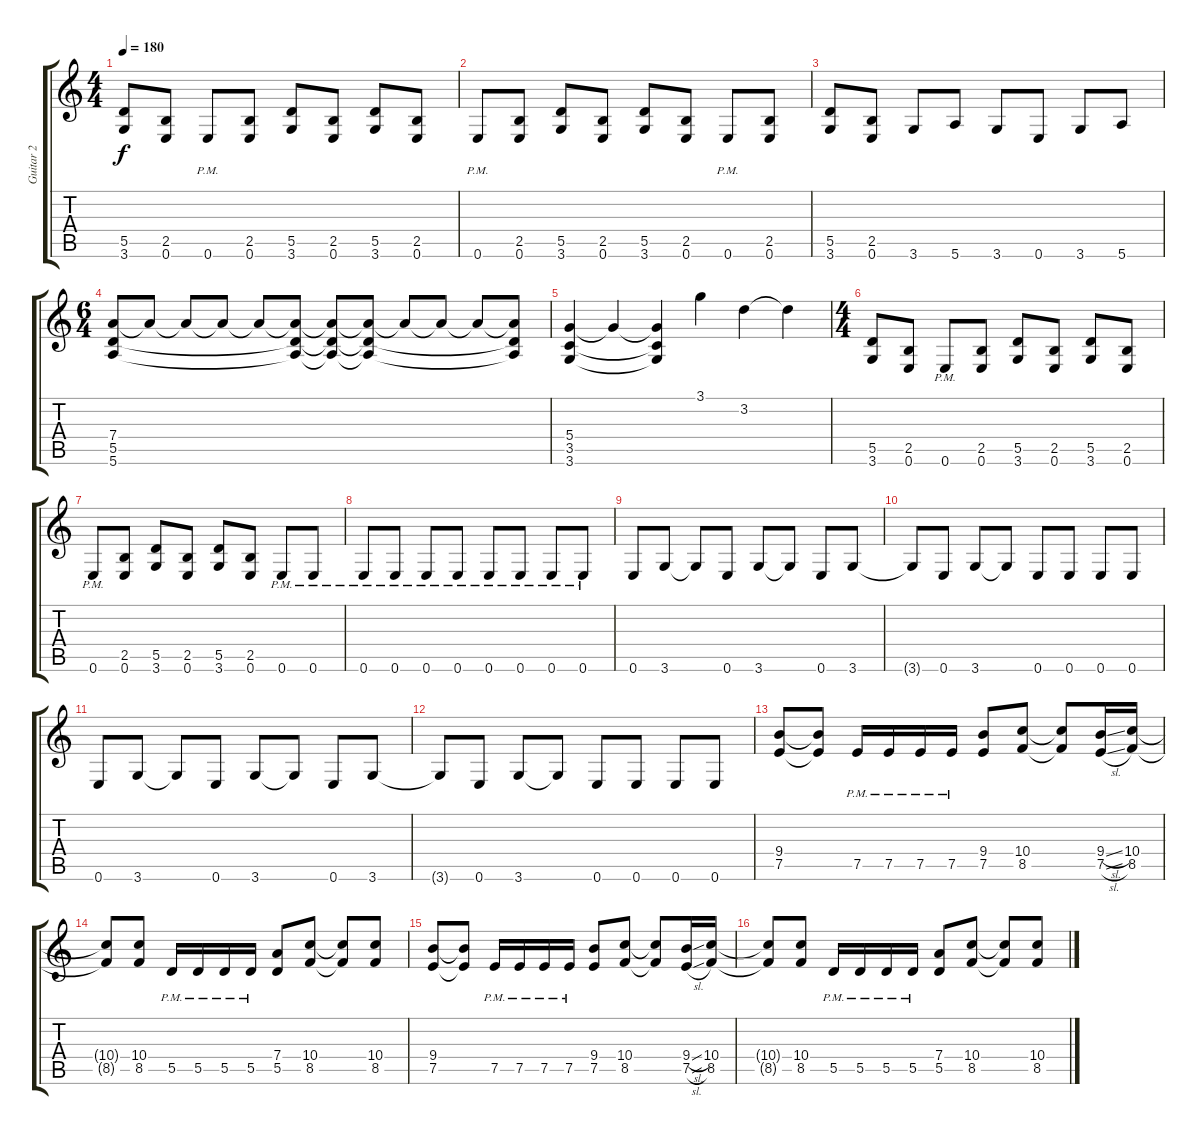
\track ("Guitar 2" "Guitar 2") {instrument distortionguitar}
\staff {score tabs}
\tuning (E4 B3 G3 D3 A2 E2) {hide}
\ts (4 4)
\tempo 180
\clef g2
\ks c
(5.5 3.6).8{dy f} (2.5 0.6).8 0.6{pm}.8 (2.5 0.6).8 (5.5 3.6).8 (2.5 0.6).8 (5.5 3.6).8 (2.5 0.6).8 |
0.6{pm}.8 (2.5 0.6).8 (5.5 3.6).8 (2.5 0.6).8 (5.5 3.6).8 (2.5 0.6).8 0.6{pm}.8 (2.5 0.6).8 |
(5.5 3.6).8 (2.5 0.6).8 3.6.8 5.6.8 3.6.8 0.6.8 3.6.8 5.6.8 |
\ts (6 4)
(7.4 5.5 5.6).8 7.4{t}.8 7.4{t}.8 7.4{t}.8 7.4{t}.8 (7.4{t} 5.5{t} 5.6{t}).8 (7.4{t} 5.5{t} 5.6{t}).8 (7.4{t} 5.5{t} 5.6{t}).8 7.4{t}.8 7.4{t}.8 7.4{t}.8 (7.4{t} 5.5{t} 5.6{t}).8 |
(5.4 3.5 3.6).4 5.4{t}.4 (5.4{t} 3.5{t} 3.6{t}).4 3.1.4 3.2.4 3.2{t}.4 |
\ts (4 4)
(5.5 3.6).8 (2.5 0.6).8 0.6{pm}.8 (2.5 0.6).8 (5.5 3.6).8 (2.5 0.6).8 (5.5 3.6).8 (2.5 0.6).8 |
0.6{pm}.8 (2.5 0.6).8 (5.5 3.6).8 (2.5 0.6).8 (5.5 3.6).8 (2.5 0.6).8 0.6{pm}.8 0.6{pm}.8 |
0.6{pm}.8 0.6{pm}.8 0.6{pm}.8 0.6{pm}.8 0.6{pm}.8 0.6{pm}.8 0.6{pm}.8 0.6{pm}.8 |
0.6.8 3.6.8 3.6{t}.8 0.6.8 3.6.8 3.6{t}.8 0.6.8 3.6.8 |
3.6{t}.8 0.6.8 3.6.8 3.6{t}.8 0.6.8 0.6.8 0.6.8 0.6.8 |
0.6.8 3.6.8 3.6{t}.8 0.6.8 3.6.8 3.6{t}.8 0.6.8 3.6.8 |
3.6{t}.8 0.6.8 3.6.8 3.6{t}.8 0.6.8 0.6.8 0.6.8 0.6.8 |
(9.4 7.5).8 (9.4{t} 7.5{t}).8 7.5{pm}.16 7.5{pm}.16 7.5{pm}.16 7.5{pm}.16 (9.4 7.5).8 (10.4 8.5).8 (10.4{t} 8.5{t}).8 (9.4{sl} 7.5{sl}).16 (10.4 8.5).16 |
(10.4{t} 8.5{t}).8 (10.4 8.5).8 5.5{pm}.16 5.5{pm}.16 5.5{pm}.16 5.5{pm}.16 (7.4 5.5).8 (10.4 8.5).8 (10.4{t} 8.5{t}).8 (10.4 8.5).8 |
(9.4 7.5).8 (9.4{t} 7.5{t}).8 7.5{pm}.16 7.5{pm}.16 7.5{pm}.16 7.5{pm}.16 (9.4 7.5).8 (10.4 8.5).8 (10.4{t} 8.5{t}).8 (9.4{sl} 7.5{sl}).16 (10.4 8.5).16 |
(10.4{t} 8.5{t}).8 (10.4 8.5).8 5.5{pm}.16 5.5{pm}.16 5.5{pm}.16 5.5{pm}.16 (7.4 5.5).8 (10.4 8.5).8 (10.4{t} 8.5{t}).8 (10.4 8.5).8
